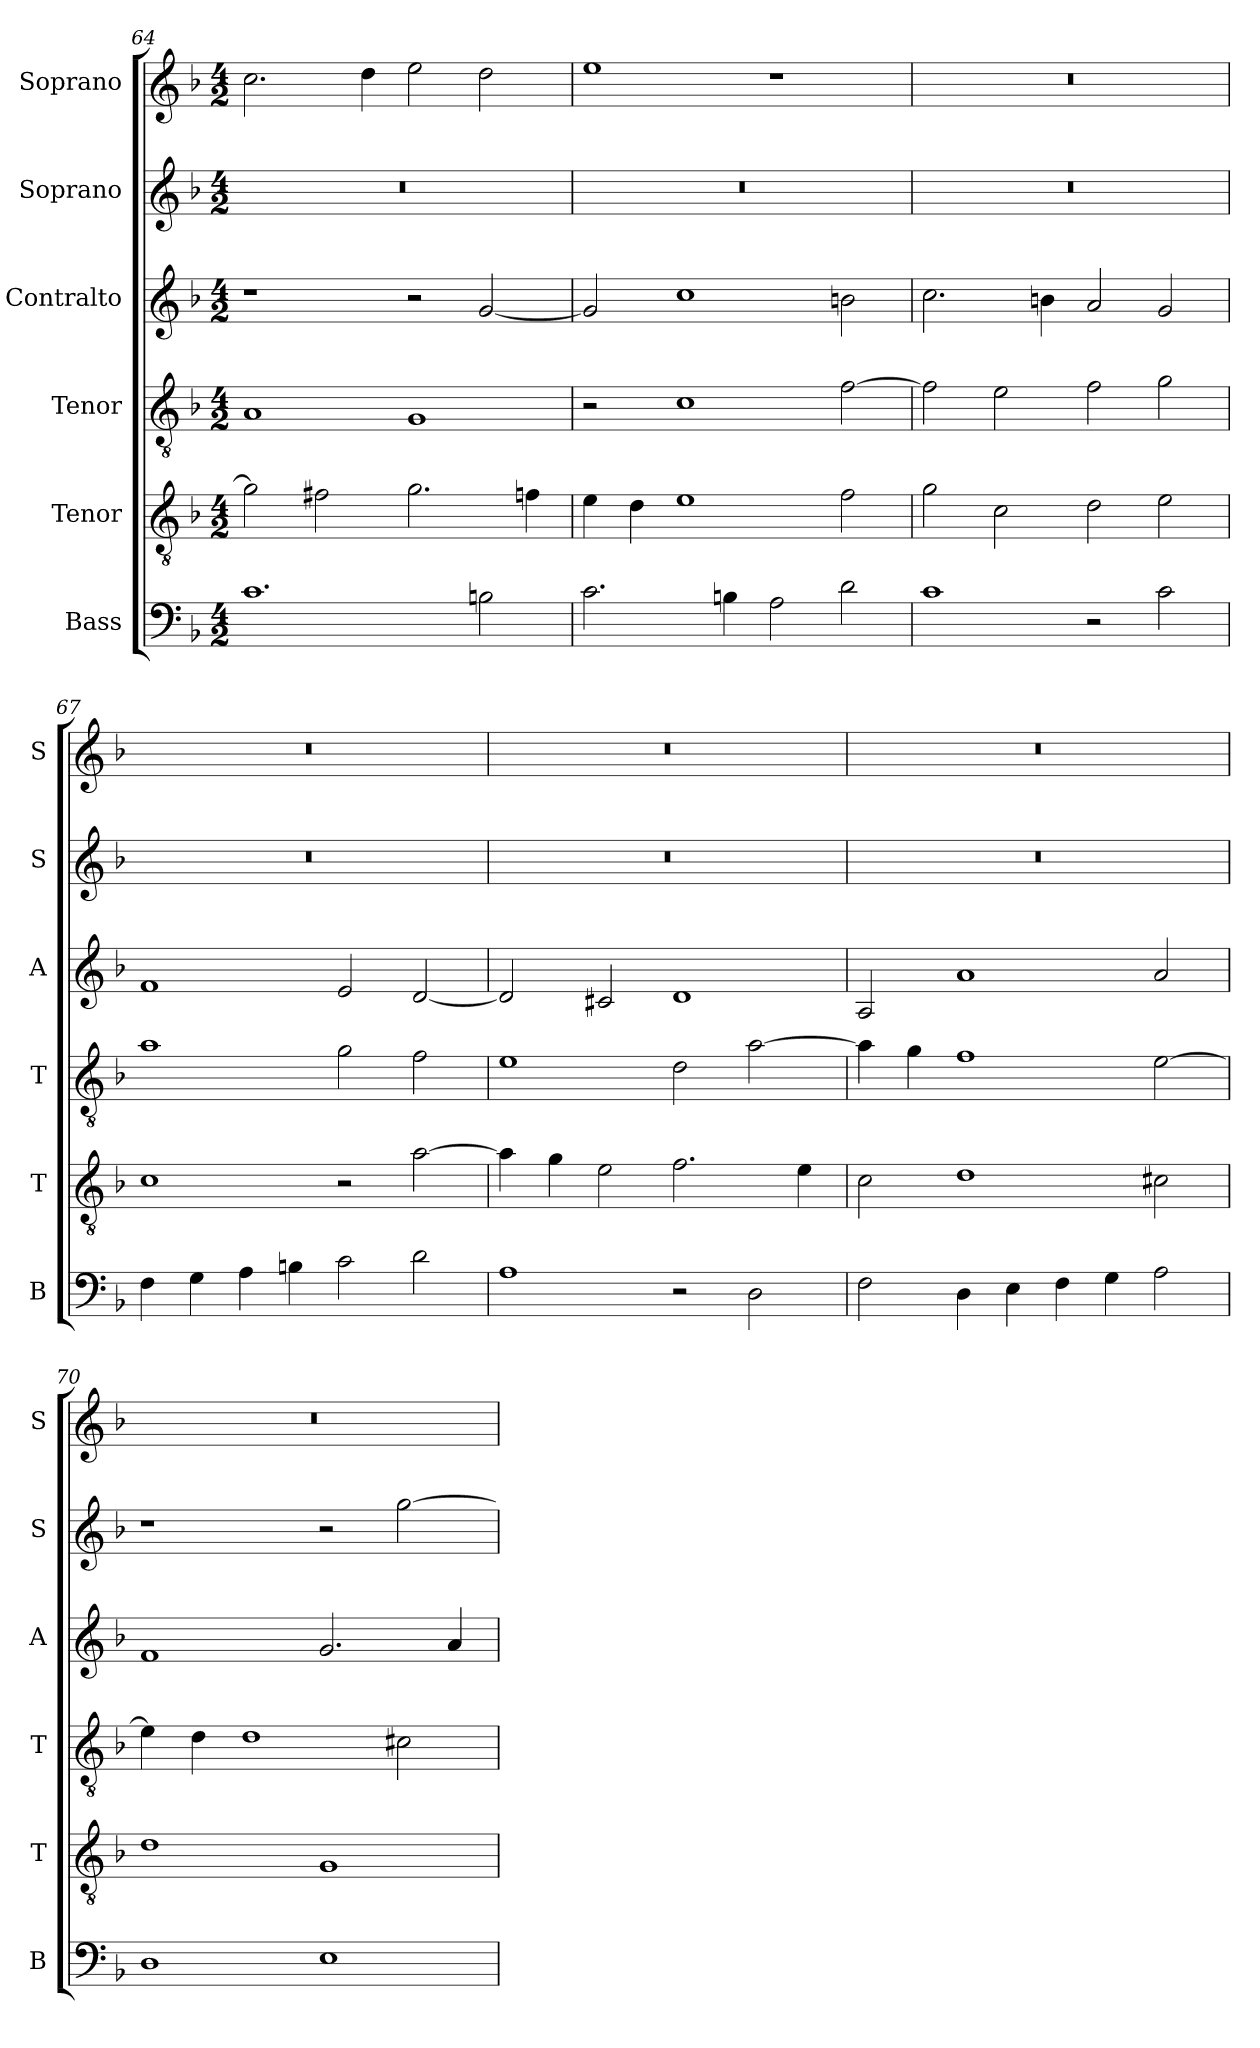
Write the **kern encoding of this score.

**kern	**kern	**kern	**kern	**kern	**kern
*part6	*part5	*part4	*part3	*part2	*part1
*staff6	*staff5	*staff4	*staff3	*staff2	*staff1
*I"Bass	*I"Tenor	*I"Tenor	*I"Contralto	*I"Soprano	*I"Soprano
*I'B	*I'T	*I'T	*I'A	*I'S	*I'S
*clefF4	*clefGv2	*clefGv2	*clefG2	*clefG2	*clefG2
*k[b-]	*k[b-]	*k[b-]	*k[b-]	*k[b-]	*k[b-]
*M4/2	*M4/2	*M4/2	*M4/2	*M4/2	*M4/2
=64	=64	=64	=64	=64	=64
1.c	2g]	1A	1r	0r	2.cc
.	2f#X	.	.	.	.
.	.	.	.	.	4dd
.	2.g	1G	2r	.	2ee
2Bn	.	.	[2g	.	2dd
.	4fn	.	.	.	.
=65	=65	=65	=65	=65	=65
2.c	4e	2r	2g]	0r	1ee
.	4d	.	.	.	.
.	1e	1c	1cc	.	.
4Bn	.	.	.	.	.
2A	.	.	.	.	1r
2d	2f	[2f	2bn	.	.
=66	=66	=66	=66	=66	=66
1c	2g	2f]	2.cc	0r	0r
.	2c	2e	.	.	.
.	.	.	4bn	.	.
2r	2d	2f	2a	.	.
2c	2e	2g	2g	.	.
=67	=67	=67	=67	=67	=67
4F	1c	1a	1f	0r	0r
4G	.	.	.	.	.
4A	.	.	.	.	.
4Bn	.	.	.	.	.
2c	2r	2g	2e	.	.
2d	[2a	2f	[2d	.	.
=68	=68	=68	=68	=68	=68
1A	4a]	1e	2d]	0r	0r
.	4g	.	.	.	.
.	2e	.	2c#X	.	.
2r	2.f	2d	1d	.	.
2D	.	[2a	.	.	.
.	4e	.	.	.	.
=69	=69	=69	=69	=69	=69
2F	2c	4a]	2A	0r	0r
.	.	4g	.	.	.
4D	1d	1f	1a	.	.
4E	.	.	.	.	.
4F	.	.	.	.	.
4G	.	.	.	.	.
2A	2c#X	[2e	2a	.	.
=70	=70	=70	=70	=70	=70
1D	1d	4e]	1f	1r	0r
.	.	4d	.	.	.
.	.	1d	.	.	.
1E	1G	.	2.g	2r	.
.	.	2c#X	.	[2gg	.
.	.	.	4a	.	.
=	=	=	=	=	=
*-	*-	*-	*-	*-	*-
